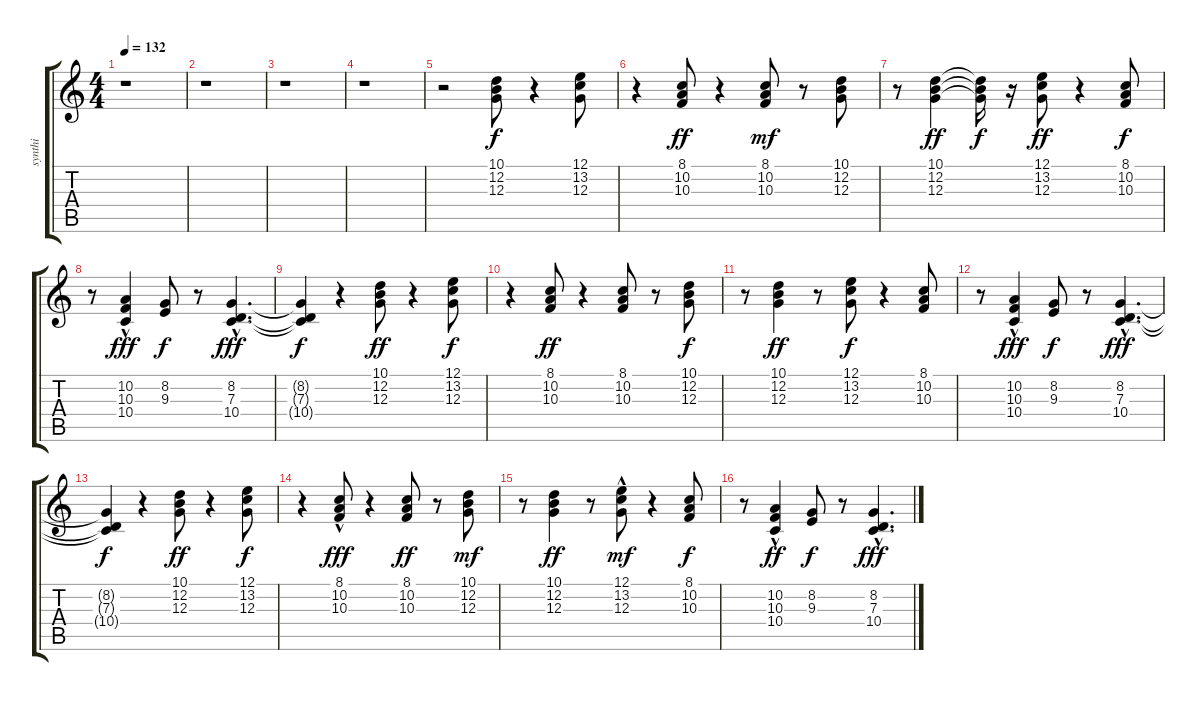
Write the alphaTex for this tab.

\track ("synthi" "synthi") {instrument lead1square}
\staff {score tabs}
\tuning (E4 B3 G3 D3 A2 E2) {hide}
\ts (4 4)
\tempo 132
\clef g2
\ks c
r.1{dy f} |
r.1 |
r.1 |
r.1 |
r.2 (10.1 12.2 12.3).8 r.4 (12.1 13.2 12.3).8 |
r.4 (8.1 10.2 10.3).8{dy ff} r.4 (8.1 10.2 10.3).8{dy mf} r.8 (10.1 12.2 12.3).8 |
r.8 (10.1 12.2 12.3).4{dy ff} (10.1{t} 12.2{t} 12.3{t}).16{dy f} r.16 (12.1 13.2 12.3).8{dy ff} r.4 (8.1 10.2 10.3).8{dy f} |
r.8 (10.2 10.3 10.4{hac}).4{dy fff} (8.2 9.3).8{dy f} r.8 (8.2{hac} 7.3{hac} 10.4{hac}).4{d dy fff} |
(8.2{t} 7.3{t} 10.4{t}).4{dy f} r.4 (10.1 12.2 12.3).8{dy ff} r.4 (12.1 13.2 12.3).8{dy f} |
r.4 (8.1 10.2 10.3).8{dy ff} r.4 (8.1 10.2 10.3).8 r.8 (10.1 12.2 12.3).8{dy f} |
r.8 (10.1 12.2 12.3).4{dy ff balance 8} r.8 (12.1 13.2 12.3).8{dy f} r.4 (8.1 10.2 10.3).8{balance 7} |
r.8 (10.2 10.3 10.4{hac}).4{dy fff} (8.2 9.3).8{dy f} r.8 (8.2{hac} 7.3{hac} 10.4{hac}).4{d dy fff} |
(8.2{t} 7.3{t} 10.4{t}).4{dy f} r.4 (10.1 12.2 12.3).8{dy ff balance 6} r.4 (12.1 13.2 12.3).8{dy f} |
r.4 (8.1{hac} 10.2{hac} 10.3).8{dy fff balance 5} r.4 (8.1 10.2 10.3).8{dy ff} r.8 (10.1 12.2 12.3).8{dy mf} |
r.8 (10.1 12.2 12.3).4{dy ff balance 4} r.8 (12.1 13.2{hac} 12.3).8{dy mf} r.4 (8.1 10.2 10.3).8{dy f} |
r.8 (10.2 10.3 10.4{hac}).4{dy ff} (8.2 9.3).8{dy f} r.8 (8.2{hac} 7.3{hac} 10.4{hac}).4{d dy fff balance 3}
